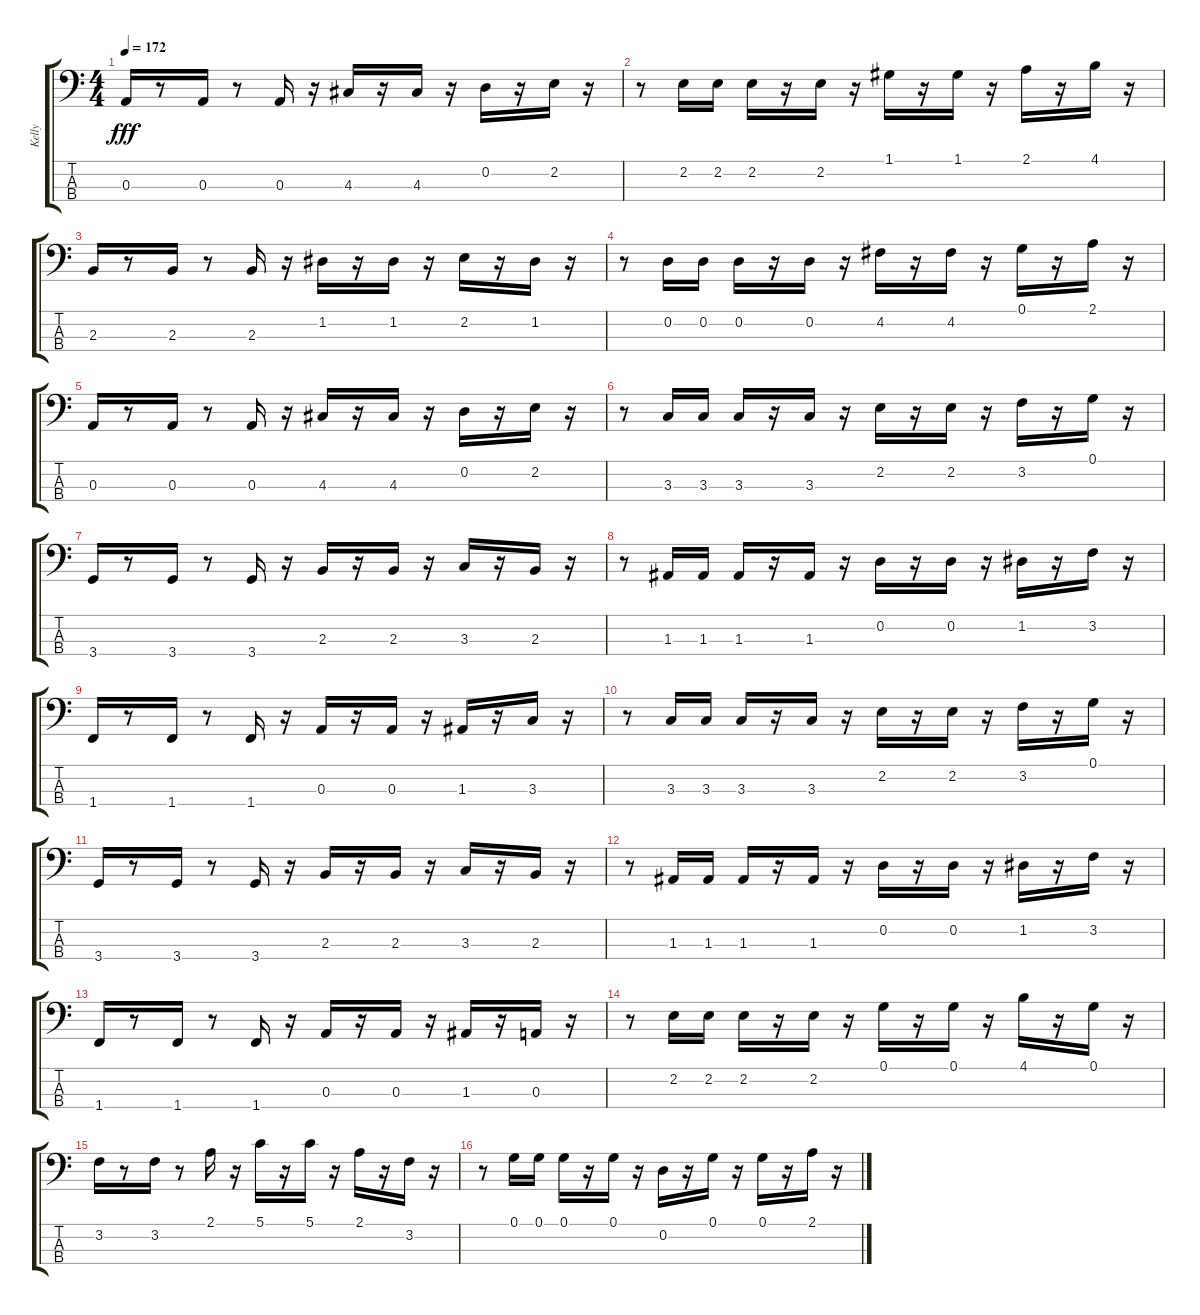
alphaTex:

\track ("Kelly" "Kelly") {instrument electricbassfinger}
\staff {score tabs}
\tuning (G2 D2 A1 E1) {hide}
\ts (4 4)
\tempo 172
\clef f4
\ks c
0.3.16{dy fff} r.8 0.3.16 r.8 0.3.16 r.16 4.3.16 r.16 4.3.16 r.16 0.2.16 r.16 2.2.16 r.16 |
r.8 2.2.16 2.2.16 2.2.16 r.16 2.2.16 r.16 1.1.16 r.16 1.1.16 r.16 2.1.16 r.16 4.1.16 r.16 |
2.3.16 r.8 2.3.16 r.8 2.3.16 r.16 1.2.16 r.16 1.2.16 r.16 2.2.16 r.16 1.2.16 r.16 |
r.8 0.2.16 0.2.16 0.2.16 r.16 0.2.16 r.16 4.2.16 r.16 4.2.16 r.16 0.1.16 r.16 2.1.16 r.16 |
0.3.16 r.8 0.3.16 r.8 0.3.16 r.16 4.3.16 r.16 4.3.16 r.16 0.2.16 r.16 2.2.16 r.16 |
r.8 3.3.16 3.3.16 3.3.16 r.16 3.3.16 r.16 2.2.16 r.16 2.2.16 r.16 3.2.16 r.16 0.1.16 r.16 |
3.4.16 r.8 3.4.16 r.8 3.4.16 r.16 2.3.16 r.16 2.3.16 r.16 3.3.16 r.16 2.3.16 r.16 |
r.8 1.3.16 1.3.16 1.3.16 r.16 1.3.16 r.16 0.2.16 r.16 0.2.16 r.16 1.2.16 r.16 3.2.16 r.16 |
1.4.16 r.8 1.4.16 r.8 1.4.16 r.16 0.3.16 r.16 0.3.16 r.16 1.3.16 r.16 3.3.16 r.16 |
r.8 3.3.16 3.3.16 3.3.16 r.16 3.3.16 r.16 2.2.16 r.16 2.2.16 r.16 3.2.16 r.16 0.1.16 r.16 |
3.4.16 r.8 3.4.16 r.8 3.4.16 r.16 2.3.16 r.16 2.3.16 r.16 3.3.16 r.16 2.3.16 r.16 |
r.8 1.3.16 1.3.16 1.3.16 r.16 1.3.16 r.16 0.2.16 r.16 0.2.16 r.16 1.2.16 r.16 3.2.16 r.16 |
1.4.16 r.8 1.4.16 r.8 1.4.16 r.16 0.3.16 r.16 0.3.16 r.16 1.3.16 r.16 0.3.16 r.16 |
r.8 2.2.16 2.2.16 2.2.16 r.16 2.2.16 r.16 0.1.16 r.16 0.1.16 r.16 4.1.16 r.16 0.1.16 r.16 |
3.2.16 r.8 3.2.16 r.8 2.1.16 r.16 5.1.16 r.16 5.1.16 r.16 2.1.16 r.16 3.2.16 r.16 |
r.8 0.1.16 0.1.16 0.1.16 r.16 0.1.16 r.16 0.2.16 r.16 0.1.16 r.16 0.1.16 r.16 2.1.16 r.16
